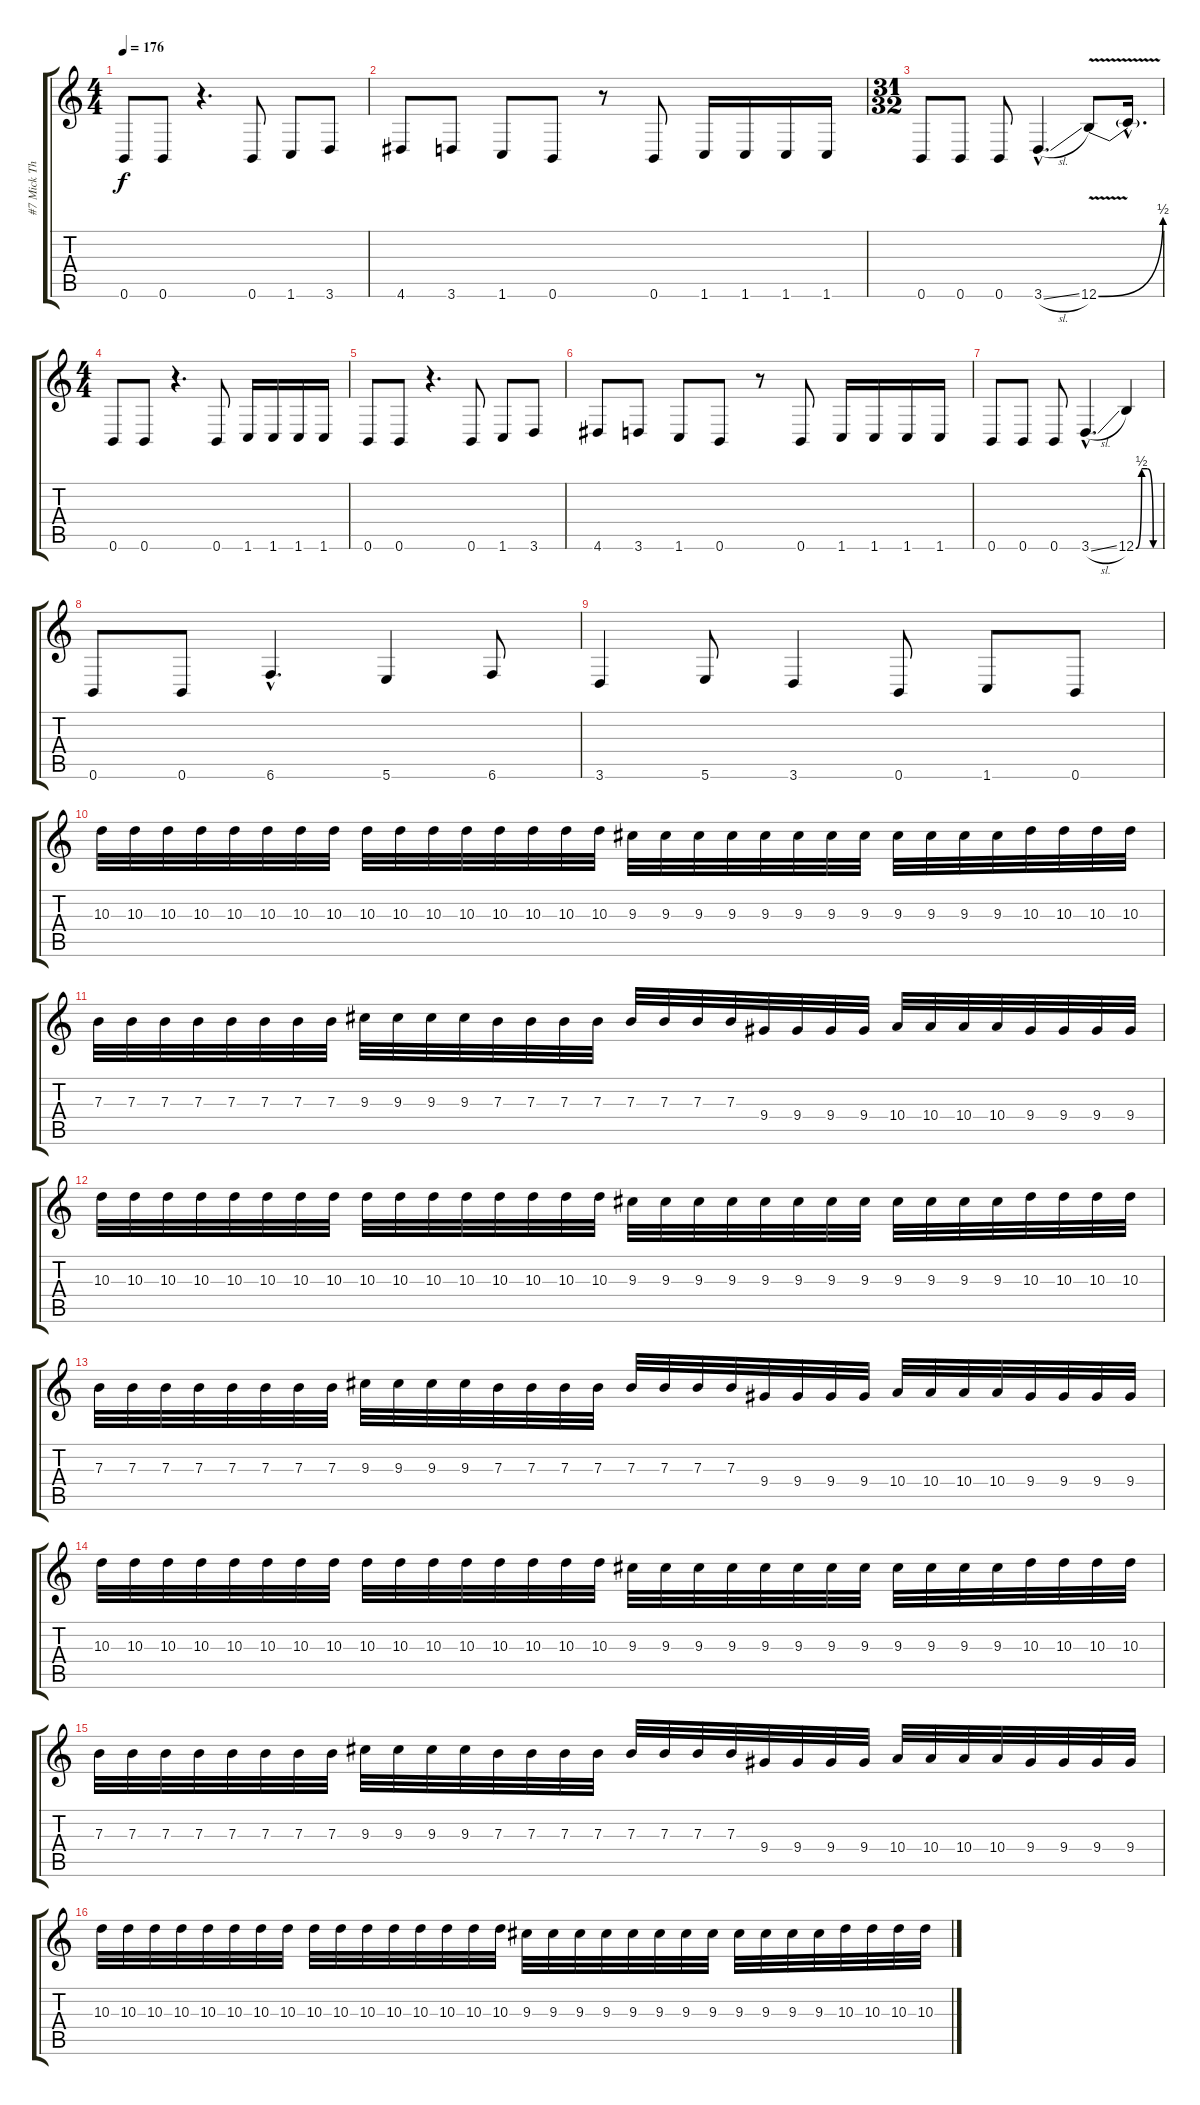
\track ("#7 Mick Thompson - 2st Guitar (solo)" "#7 Mick Th") {instrument distortionguitar}
\staff {score tabs}
\tuning (Db4 Ab3 E3 B2 Gb2 B1) {hide}
\ts (4 4)
\tempo 176
\clef g2
\ks c
0.6.8{dy f} 0.6.8 r.4{d} 0.6.8 1.6.8 3.6.8 |
4.6.8 3.6.8 1.6.8 0.6.8 r.8 0.6.8 1.6.16 1.6.16 1.6.16 1.6.16 |
\ts (31 32)
0.6.8 0.6.8 0.6.8 3.6{sl hac}.4{d} 12.6{be (bend 0 0 60 2) v}.8 12.6{hac t}.16{d} |
\ts (4 4)
0.6.8 0.6.8 r.4{d} 0.6.8 1.6.16 1.6.16 1.6.16 1.6.16 |
0.6.8 0.6.8 r.4{d} 0.6.8 1.6.8 3.6.8 |
4.6.8 3.6.8 1.6.8 0.6.8 r.8 0.6.8 1.6.16 1.6.16 1.6.16 1.6.16 |
0.6.8 0.6.8 0.6.8 3.6{sl hac}.4{d} 12.6{be (custom 0 0 15 2 30 2 45 0 60 0)}.4 |
0.6.8 0.6.8 6.6{hac}.4{d} 5.6.4 6.6.8 |
3.6.4 5.6.8 3.6.4 0.6.8 1.6.8 0.6.8 |
10.3.32 10.3.32 10.3.32 10.3.32 10.3.32 10.3.32 10.3.32 10.3.32 10.3.32 10.3.32 10.3.32 10.3.32 10.3.32 10.3.32 10.3.32 10.3.32 9.3.32 9.3.32 9.3.32 9.3.32 9.3.32 9.3.32 9.3.32 9.3.32 9.3.32 9.3.32 9.3.32 9.3.32 10.3.32 10.3.32 10.3.32 10.3.32 |
7.3.32 7.3.32 7.3.32 7.3.32 7.3.32 7.3.32 7.3.32 7.3.32 9.3.32 9.3.32 9.3.32 9.3.32 7.3.32 7.3.32 7.3.32 7.3.32 7.3.32 7.3.32 7.3.32 7.3.32 9.4.32 9.4.32 9.4.32 9.4.32 10.4.32 10.4.32 10.4.32 10.4.32 9.4.32 9.4.32 9.4.32 9.4.32 |
10.3.32 10.3.32 10.3.32 10.3.32 10.3.32 10.3.32 10.3.32 10.3.32 10.3.32 10.3.32 10.3.32 10.3.32 10.3.32 10.3.32 10.3.32 10.3.32 9.3.32 9.3.32 9.3.32 9.3.32 9.3.32 9.3.32 9.3.32 9.3.32 9.3.32 9.3.32 9.3.32 9.3.32 10.3.32 10.3.32 10.3.32 10.3.32 |
7.3.32 7.3.32 7.3.32 7.3.32 7.3.32 7.3.32 7.3.32 7.3.32 9.3.32 9.3.32 9.3.32 9.3.32 7.3.32 7.3.32 7.3.32 7.3.32 7.3.32 7.3.32 7.3.32 7.3.32 9.4.32 9.4.32 9.4.32 9.4.32 10.4.32 10.4.32 10.4.32 10.4.32 9.4.32 9.4.32 9.4.32 9.4.32 |
10.3.32 10.3.32 10.3.32 10.3.32 10.3.32 10.3.32 10.3.32 10.3.32 10.3.32 10.3.32 10.3.32 10.3.32 10.3.32 10.3.32 10.3.32 10.3.32 9.3.32 9.3.32 9.3.32 9.3.32 9.3.32 9.3.32 9.3.32 9.3.32 9.3.32 9.3.32 9.3.32 9.3.32 10.3.32 10.3.32 10.3.32 10.3.32 |
7.3.32 7.3.32 7.3.32 7.3.32 7.3.32 7.3.32 7.3.32 7.3.32 9.3.32 9.3.32 9.3.32 9.3.32 7.3.32 7.3.32 7.3.32 7.3.32 7.3.32 7.3.32 7.3.32 7.3.32 9.4.32 9.4.32 9.4.32 9.4.32 10.4.32 10.4.32 10.4.32 10.4.32 9.4.32 9.4.32 9.4.32 9.4.32 |
10.3.32 10.3.32 10.3.32 10.3.32 10.3.32 10.3.32 10.3.32 10.3.32 10.3.32 10.3.32 10.3.32 10.3.32 10.3.32 10.3.32 10.3.32 10.3.32 9.3.32 9.3.32 9.3.32 9.3.32 9.3.32 9.3.32 9.3.32 9.3.32 9.3.32 9.3.32 9.3.32 9.3.32 10.3.32 10.3.32 10.3.32 10.3.32
